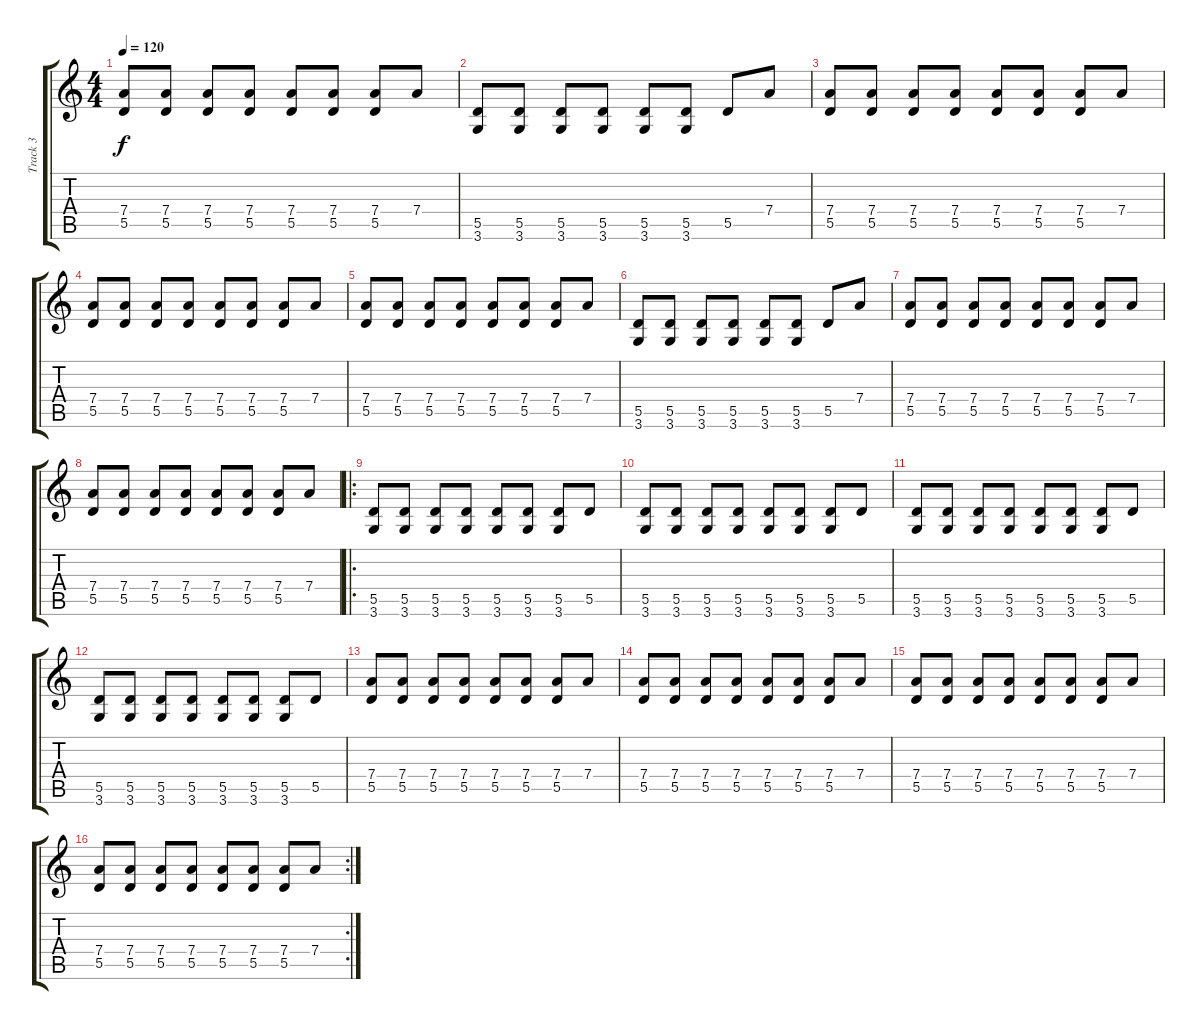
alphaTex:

\track ("Track 3" "Track 3") {instrument distortionguitar}
\staff {score tabs}
\tuning (E4 B3 G3 D3 A2 E2) {hide}
\ts (4 4)
\tempo 120
\clef g2
\ks c
(7.4 5.5).8{dy f instrument distortionguitar} (7.4 5.5).8 (7.4 5.5).8 (7.4 5.5).8 (7.4 5.5).8 (7.4 5.5).8 (7.4 5.5).8 7.4.8 |
(5.5 3.6).8 (5.5 3.6).8 (5.5 3.6).8 (5.5 3.6).8 (5.5 3.6).8 (5.5 3.6).8 5.5.8 7.4.8 |
(7.4 5.5).8 (7.4 5.5).8 (7.4 5.5).8 (7.4 5.5).8 (7.4 5.5).8 (7.4 5.5).8 (7.4 5.5).8 7.4.8 |
(7.4 5.5).8 (7.4 5.5).8 (7.4 5.5).8 (7.4 5.5).8 (7.4 5.5).8 (7.4 5.5).8 (7.4 5.5).8 7.4.8 |
(7.4 5.5).8{instrument distortionguitar} (7.4 5.5).8 (7.4 5.5).8 (7.4 5.5).8 (7.4 5.5).8 (7.4 5.5).8 (7.4 5.5).8 7.4.8 |
(5.5 3.6).8 (5.5 3.6).8 (5.5 3.6).8 (5.5 3.6).8 (5.5 3.6).8 (5.5 3.6).8 5.5.8 7.4.8 |
(7.4 5.5).8 (7.4 5.5).8 (7.4 5.5).8 (7.4 5.5).8 (7.4 5.5).8 (7.4 5.5).8 (7.4 5.5).8 7.4.8 |
(7.4 5.5).8 (7.4 5.5).8 (7.4 5.5).8 (7.4 5.5).8 (7.4 5.5).8 (7.4 5.5).8 (7.4 5.5).8 7.4.8 |
\ro
(5.5 3.6).8 (5.5 3.6).8 (5.5 3.6).8 (5.5 3.6).8 (5.5 3.6).8 (5.5 3.6).8 (5.5 3.6).8 5.5.8 |
(5.5 3.6).8 (5.5 3.6).8 (5.5 3.6).8 (5.5 3.6).8 (5.5 3.6).8 (5.5 3.6).8 (5.5 3.6).8 5.5.8 |
(5.5 3.6).8 (5.5 3.6).8 (5.5 3.6).8 (5.5 3.6).8 (5.5 3.6).8 (5.5 3.6).8 (5.5 3.6).8 5.5.8 |
(5.5 3.6).8 (5.5 3.6).8 (5.5 3.6).8 (5.5 3.6).8 (5.5 3.6).8 (5.5 3.6).8 (5.5 3.6).8 5.5.8 |
(7.4 5.5).8{instrument distortionguitar} (7.4 5.5).8 (7.4 5.5).8 (7.4 5.5).8 (7.4 5.5).8 (7.4 5.5).8 (7.4 5.5).8 7.4.8 |
(7.4 5.5).8{instrument distortionguitar} (7.4 5.5).8 (7.4 5.5).8 (7.4 5.5).8 (7.4 5.5).8 (7.4 5.5).8 (7.4 5.5).8 7.4.8 |
(7.4 5.5).8{instrument distortionguitar} (7.4 5.5).8 (7.4 5.5).8 (7.4 5.5).8 (7.4 5.5).8 (7.4 5.5).8 (7.4 5.5).8 7.4.8 |
\rc 2
(7.4 5.5).8{instrument distortionguitar} (7.4 5.5).8 (7.4 5.5).8 (7.4 5.5).8 (7.4 5.5).8 (7.4 5.5).8 (7.4 5.5).8 7.4.8
